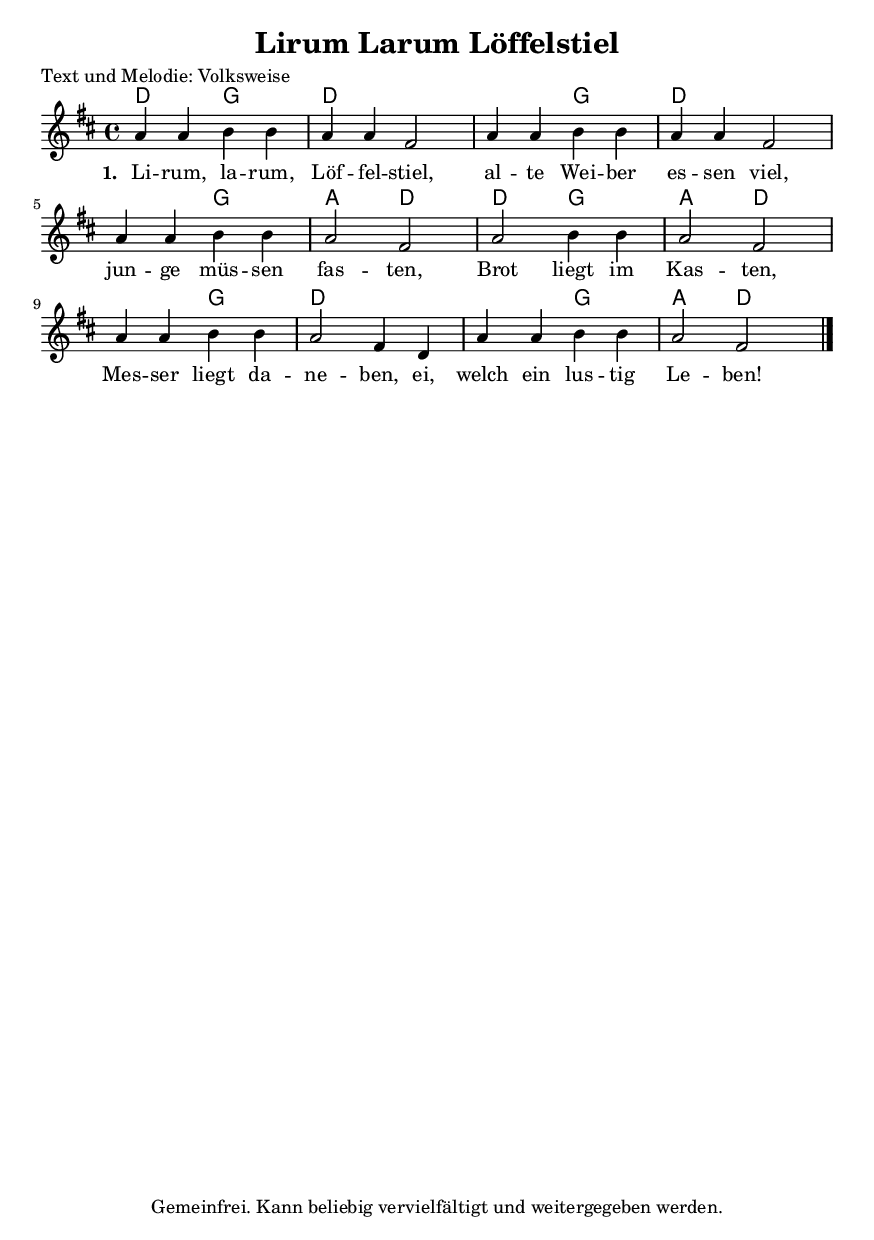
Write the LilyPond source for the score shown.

%=============================================
%   created by MuseScore Version: 0.9.6.3
%          Dienstag, 1. Februar 2011
%=============================================
%
% geringfügige Änderungen von Hauke Rehr

\version "2.12.0"

\header {
  title = "Lirum Larum Löffelstiel"
  poet = "Text und Melodie: Volksweise"
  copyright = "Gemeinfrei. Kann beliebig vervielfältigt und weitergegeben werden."
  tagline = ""
}

\paper {
  #(set-paper-size "a5")
}

\layout {
  indent = #0
  \context {
    \Lyrics
      \override LyricSpace #'minimum-distance = #1.6
  }
}

#(set-global-staff-size 16)

\include "deutsch.ly"

AvoiceAA = \relative c'{
  \autoBeamOff
  \clef treble
  \key d \major 
  \time 4/4 
  a'4 a h h      | % 1
  a a fis2      | % 2
  a4 a h h      | % 3
  a a fis2      | % 4
  a4 a h h      | % 5
  a2 fis      | % 6
  a h4 h      | % 7
  a2 fis      | % 8
  a4 a h h      | % 9
  a2 fis4 d      | % 10
  a' a h h      | % 11
  a2 fis \bar "|."\bar "|." 
}% end of last bar in partorvoice

ApartAverseA = \lyricmode {
  \set stanza = " 1. "
  Li -- rum,  la -- rum,  Löf -- fel -- stiel,
  al -- te  Wei -- ber  es -- sen  viel,
  jun -- ge  müs -- sen  fas -- ten,
  Brot liegt im Kas -- ten,
  Mes -- ser  liegt da -- ne -- ben,
  ei, welch ein lus -- tig  Le -- ben!
}

theChords = \chordmode {
  \germanChords
  d2 g2 d1. g2 d1. g2 a2 d2 d2 g2 a2 d1 g2 d1. g2 a2 d4
}%%end of chordlist 


\score { 
  << 
    \new ChordNames { \theChords } 
    \context Staff = ApartA << 
        \context Voice = AvoiceAA \AvoiceAA
    >>
    \context Lyrics = ApartAverseA\lyricsto AvoiceAA  \ApartAverseA
  >>
}%% end of score-block

 % some settings % vim: sw=2 et
